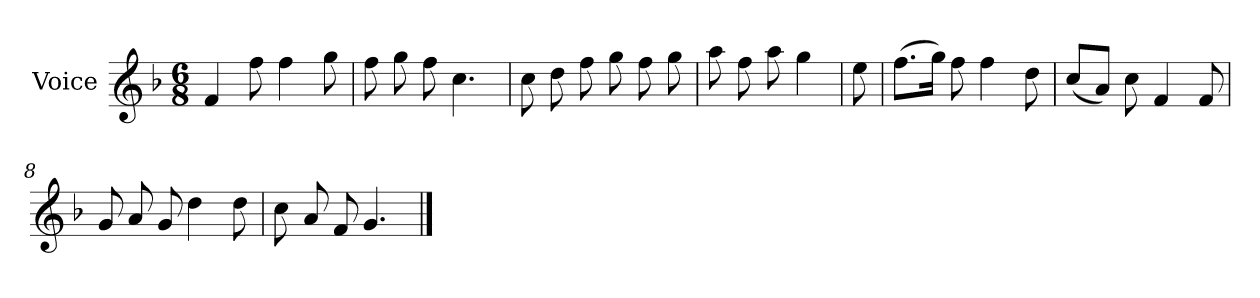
**kern
*part1
*staff1
*I"Voice
*I'Vo.
*clefG2
*k[b-]
*M6/8
*MM64
=1
4f/
8ff\
4ff\
8gg\
=2
8ff\
8gg\
8ff\
4.cc\
=3
8cc\
8dd\
8ff\
8gg\
8ff\
8gg\
=4
8aa\
8ff\
8aa\
4gg\
!!LO:LB:g=z
=5
8ee\
=6
(>8.ff\L
16gg\Jk)
8ff\
4ff\
8dd\
=7
(<8cc/L
8a/J)
8cc\
4f/
8f/
=8
8g/
8a/
8g/
4dd\
8dd\
=9
8cc\
8a/
8f/
4.g/
==
*-
